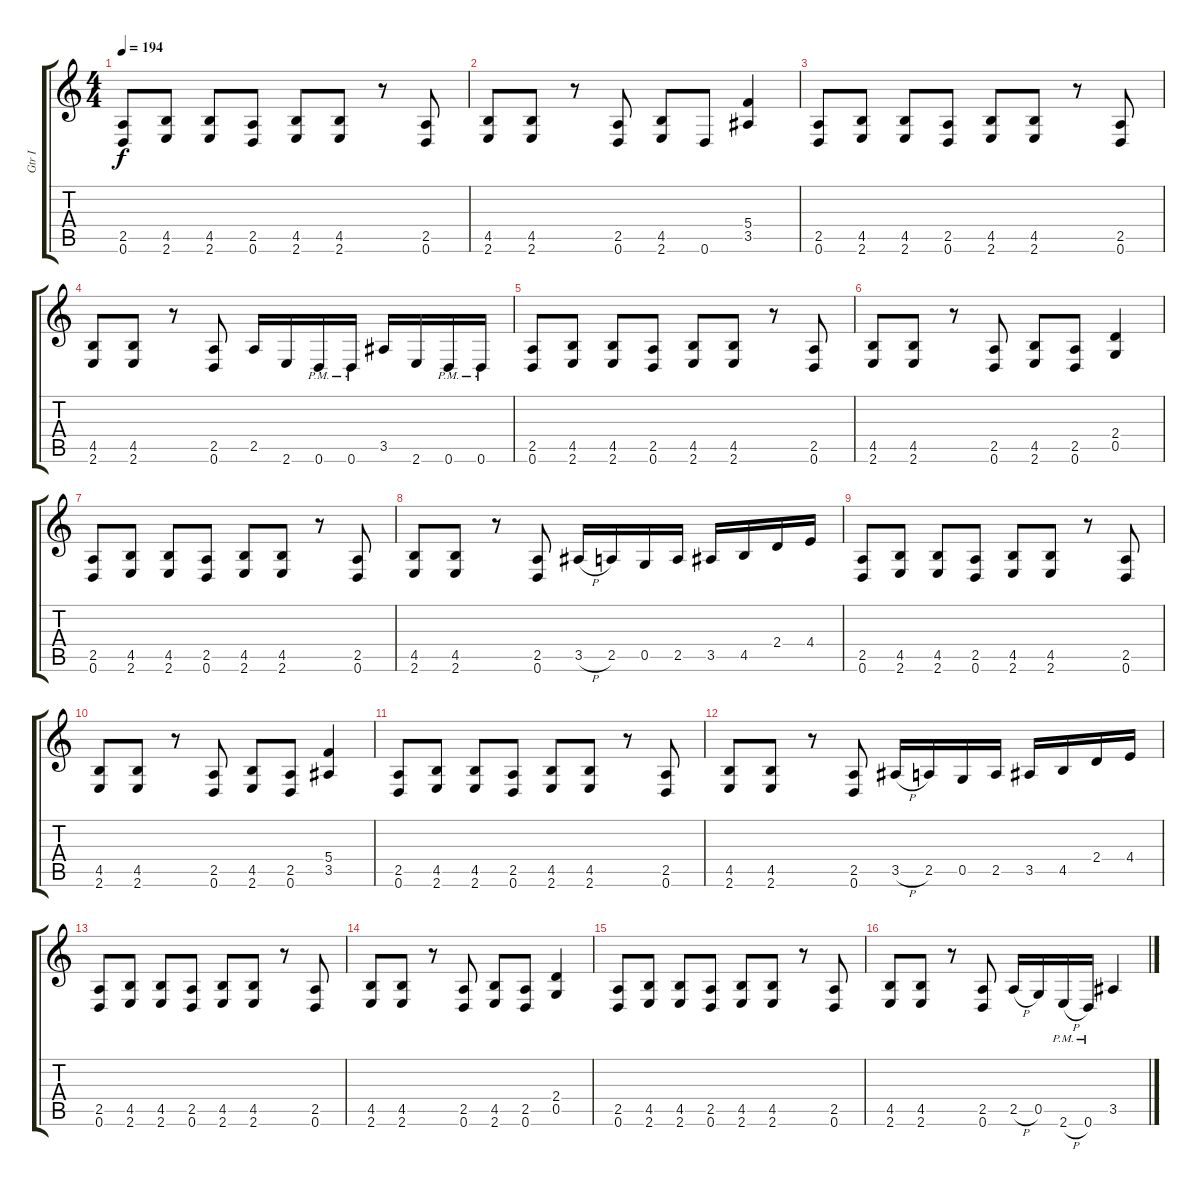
\track ("Gtr I" "Gtr I") {instrument distortionguitar}
\staff {score tabs}
\tuning (D4 A3 F3 C3 G2 D2) {hide}
\ts (4 4)
\tempo 194
\clef g2
\ks c
(2.5 0.6).8{dy f instrument distortionguitar} (4.5 2.6).8 (4.5 2.6).8 (2.5 0.6).8 (4.5 2.6).8 (4.5 2.6).8 r.8 (2.5 0.6).8 |
(4.5 2.6).8 (4.5 2.6).8 r.8 (2.5 0.6).8 (4.5 2.6).8 0.6.8 (5.4 3.5).4 |
(2.5 0.6).8 (4.5 2.6).8 (4.5 2.6).8 (2.5 0.6).8 (4.5 2.6).8 (4.5 2.6).8 r.8 (2.5 0.6).8 |
(4.5 2.6).8 (4.5 2.6).8 r.8 (2.5 0.6).8 2.5.16 2.6.16 0.6{pm}.16 0.6{pm}.16 3.5.16 2.6.16 0.6{pm}.16 0.6{pm}.16 |
(2.5 0.6).8 (4.5 2.6).8 (4.5 2.6).8 (2.5 0.6).8 (4.5 2.6).8 (4.5 2.6).8 r.8 (2.5 0.6).8 |
(4.5 2.6).8 (4.5 2.6).8 r.8 (2.5 0.6).8 (4.5 2.6).8 (2.5 0.6).8 (2.4 0.5).4 |
(2.5 0.6).8 (4.5 2.6).8 (4.5 2.6).8 (2.5 0.6).8 (4.5 2.6).8 (4.5 2.6).8 r.8 (2.5 0.6).8 |
(4.5 2.6).8 (4.5 2.6).8 r.8 (2.5 0.6).8 3.5{h}.16 2.5.16 0.5.16 2.5.16 3.5.16 4.5.16 2.4.16 4.4.16 |
(2.5 0.6).8 (4.5 2.6).8 (4.5 2.6).8 (2.5 0.6).8 (4.5 2.6).8 (4.5 2.6).8 r.8 (2.5 0.6).8 |
(4.5 2.6).8 (4.5 2.6).8 r.8 (2.5 0.6).8 (4.5 2.6).8 (2.5 0.6).8 (5.4 3.5).4 |
(2.5 0.6).8 (4.5 2.6).8 (4.5 2.6).8 (2.5 0.6).8 (4.5 2.6).8 (4.5 2.6).8 r.8 (2.5 0.6).8 |
(4.5 2.6).8 (4.5 2.6).8 r.8 (2.5 0.6).8 3.5{h}.16 2.5.16 0.5.16 2.5.16 3.5.16 4.5.16 2.4.16 4.4.16 |
(2.5 0.6).8 (4.5 2.6).8 (4.5 2.6).8 (2.5 0.6).8 (4.5 2.6).8 (4.5 2.6).8 r.8 (2.5 0.6).8 |
(4.5 2.6).8 (4.5 2.6).8 r.8 (2.5 0.6).8 (4.5 2.6).8 (2.5 0.6).8 (2.4 0.5).4 |
(2.5 0.6).8 (4.5 2.6).8 (4.5 2.6).8 (2.5 0.6).8 (4.5 2.6).8 (4.5 2.6).8 r.8 (2.5 0.6).8 |
(4.5 2.6).8 (4.5 2.6).8 r.8 (2.5 0.6).8 2.5{h}.16 0.5.16 2.6{h pm}.16 0.6{pm}.16 3.5.4
